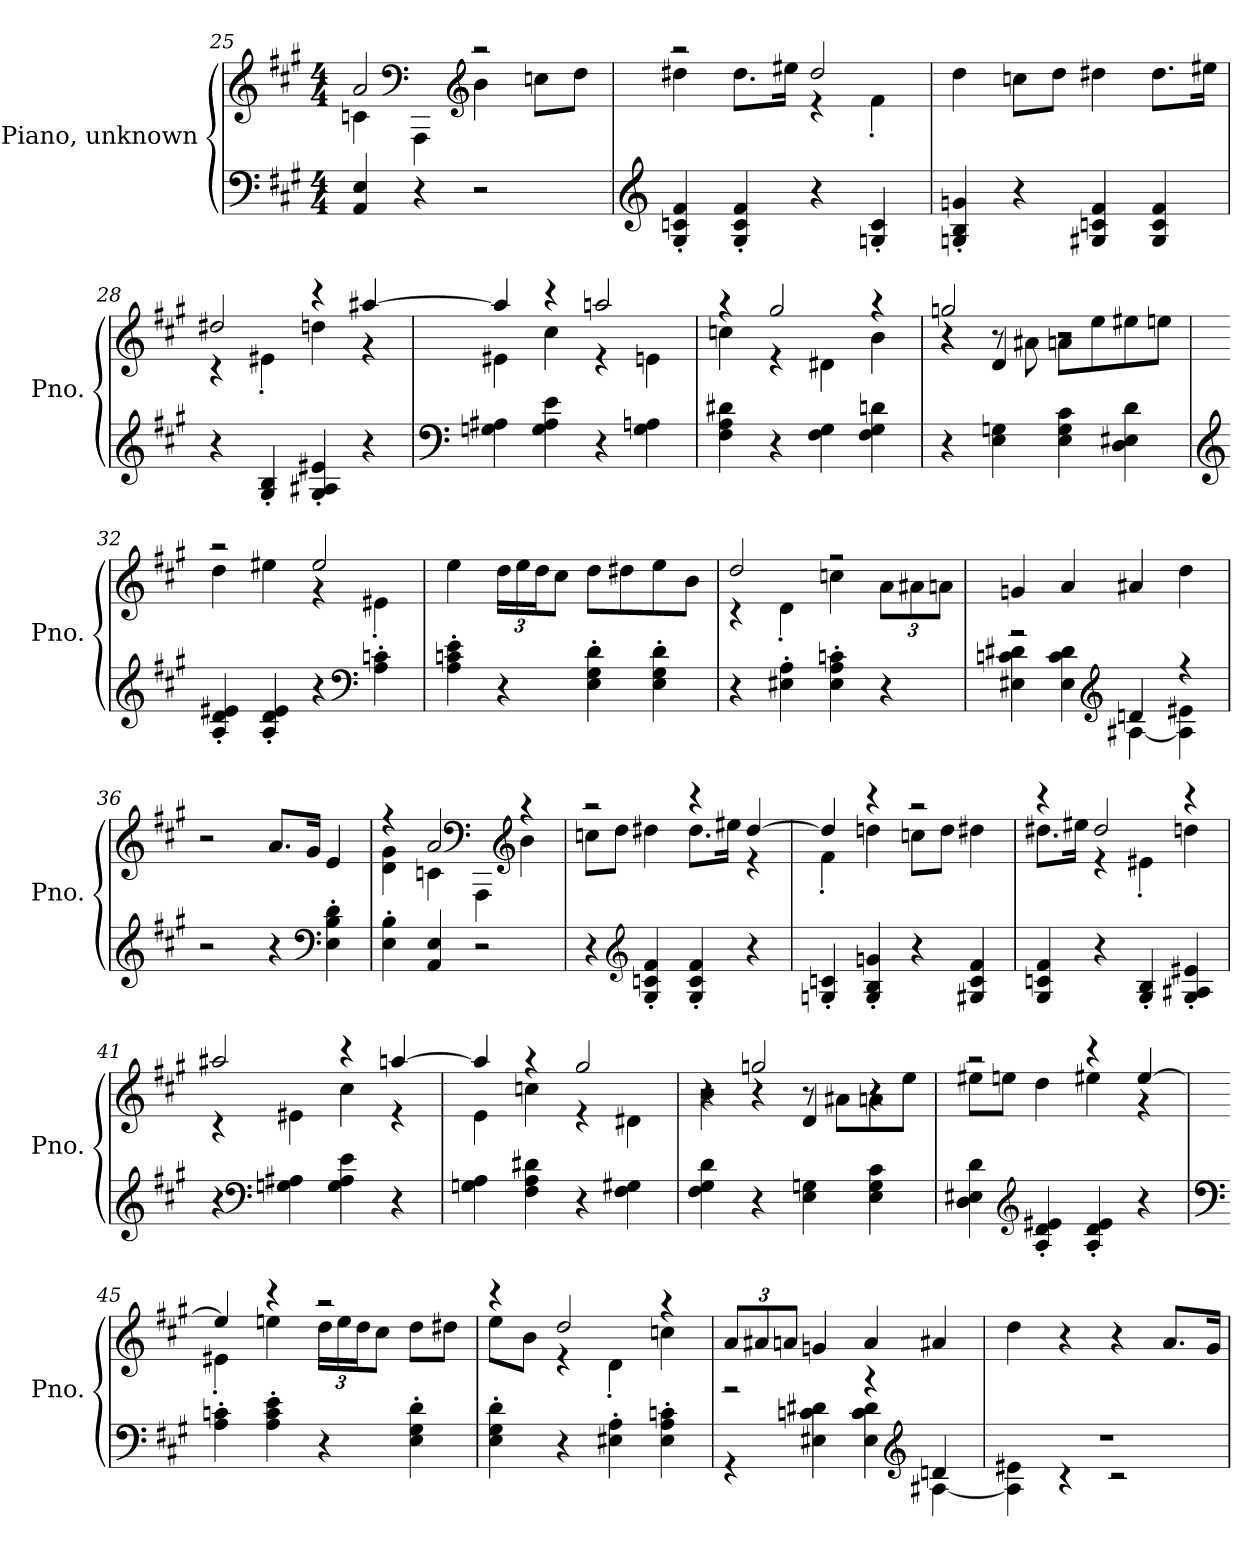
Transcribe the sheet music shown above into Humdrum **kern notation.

**kern	**kern
*part1	*part1
*staff2	*staff1
*I"Piano, unknown	*
*I'Pno.	*
!!LO:PB:g=z
*clefF4	*clefG2
*k[f#c#g#]	*k[f#c#g#]
*M4/4	*M4/4
=25	=25
*	*^
4AA/ 4E/	2a/	4cn\
*	*clefF4	*
4r	.	4AAA\
*	*clefG2	*
2r	2r	4b\
.	.	8ccn\L
.	.	8dd\J
=26	=26	=26
*clefG2	*	*
4G#/' 4cn/' 4f#/'	2r	4dd#X\
4G#/' 4c/' 4f#/'	.	8.dd#\L
.	.	16ee#X\Jk
4r	2dd#/	4r
4Gn/' 4c/'	.	4f#'\
*	*v	*v
=27	=27
4Gn/' 4B/' 4gn/'	4dd\
4r	8ccn\L
.	8dd\J
4G#X/ 4cn/ 4f#/	4dd#X\
4G#/ 4c/ 4f#/	8.dd#\L
.	16ee#X\Jk
=28	=28
*	*^
4r	2dd#X/	4r
4G#/' 4B/'	.	4e#X'\
4G#/' 4A#X/' 4e#X/'	4r	4ddn\
4r	[4aa#X/	4r
!!LO:LB:g=z	!!
=29	=29	=29
*clefF4	*	*
4Gn\ 4A#X\	4aa#/]	4e#X\
4G\ 4A#\ 4e\	4r	4cc#\
4r	2aan/	4r
4G\ 4An\	.	4en\
=30	=30	=30
4F#\ 4A\ 4d#X\	4r	4ccn\
4r	2gg#/	4r
4F#\ 4G#\	.	4d#X\
4F#\ 4G#\ 4dn\	4r	4b\
=31	=31	=31
*	*	*^
4r	2ggn/	4r	4r
4E\ 4Gn\	.	8r	4d/
.	.	8a#X\	.
4E\ 4G\ 4c#\	2r	8an\L	2r
.	.	8ee\	.
4D\ 4E#X\ 4d\	.	8ee#X\	.
.	.	8een\J	.
*	*v	*v	*v
=32	=32
*clefG2	*
*	*^
4A/' 4d/' 4e#X/'	2r	4dd\
4A/' 4d/' 4e#/'	.	4ee#X\
4r	2ee#/	4r
*clefF4	*	*
4A\' 4cn\'	.	4e#X'\
*	*v	*v
!!LO:LB:g=z
=33	=33
4A\' 4cn\' 4e\'	4ee\
*	*Xbrackettup
4r	24dd\LL
.	24ee\
.	24dd\J
.	8cc#\J
4E\' 4G#\' 4d\'	8dd\L
.	8dd#X\
4E\' 4G#\' 4d\'	8ee\
.	8b\J
=34	=34
*	*^
4r	2dd/	4r
4E#X\' 4A\'	.	4d'\
4E#\' 4A\' 4cn\'	2r	4ccn\
4r	.	12a\L
.	.	12a#X\
.	.	12an\J
*	*v	*v
=35	=35
*^	*
2r	4E#X\ 4cn\ 4d#X\	4gn/
.	4E#\ 4c\ 4d#\	4a/
*clefG2	*	*
4dn/	[4A#X\	4a#X/
4r	4A#\] 4e#X\	4dd\
*v	*v	*
=36	=36
2r	2r
4r	8.a/L
.	16g#/Jk
*clefF4	*
4E\' 4B\' 4d\'	4e/
!!LO:LB:g=z
=37	=37
*	*^
4E\' 4B\'	4r	4d\ 4g#\
4AA/ 4E/	2a/	4cn\
*	*clefF4	*
2r	.	4AAA\
*	*clefG2	*
.	4r	4b\
=38	=38	=38
4r	2r	8ccn\L
.	.	8dd\J
*clefG2	*	*
4G#/' 4cn/' 4f#/'	.	4dd#X\
4G#/' 4c/' 4f#/'	4r	8.dd#\L
.	.	16ee#X\Jk
4r	[4dd#/	4r
=39	=39	=39
4Gn/' 4cn/'	4dd#/]	4f#'\
4G/' 4B/' 4gn/'	4r	4ddn\
4r	2r	8ccn\L
.	.	8dd\J
4G#X/ 4c/ 4f#/	.	4dd#X\
=40	=40	=40
4G#/ 4cn/ 4f#/	4r	8.dd#X\L
.	.	16ee#X\Jk
4r	2dd#/	4r
4G#/' 4B/'	.	4e#X'\
4G#/' 4A#X/' 4e#X/'	4r	4ddn\
!!LO:LB:g=z	!!
=41	=41	=41
4r	2aa#X/	4r
*clefF4	*	*
4Gn\ 4A#X\	.	4e#X\
4G\ 4A#\ 4e\	4r	4cc#\
4r	[4aan/	4r
=42	=42	=42
4Gn\ 4A\	4aa/]	4e\
4F#\ 4A\ 4d#X\	4r	4ccn\
4r	2gg#/	4r
4F#\ 4G#X\	.	4d#X\
=43	=43	=43
*	*	*^
4F#\ 4G#\ 4d\	4r	4b\	2r
4r	2ggn/	4r	.
4E\ 4Gn\	.	8r	4d/
.	.	8a#X\L	.
4E\ 4G\ 4c#\	4r	8an\	4r
.	.	8ee\J	.
*	*	*v	*v
=44	=44	=44
4D\ 4E#X\ 4d\	2r	8ee#X\L
.	.	8een\J
*clefG2	*	*
4A/' 4d/' 4e#X/'	.	4dd\
4A/' 4d/' 4e#/'	4r	4ee#X\
4r	[4ee#/	4r
!!LO:LB:g=z	!!
=45	=45	=45
*clefF4	*	*
4A\' 4cn\'	4ee#/]	4e#X'\
4A\' 4c\' 4e\'	4r	4een\
4r	2r	24dd\LL
.	.	24ee\
.	.	24dd\J
.	.	8cc#\J
4E\' 4G#\' 4d\'	.	8dd\L
.	.	8dd#X\J
=46	=46	=46
4E\' 4G#\' 4d\'	4r	8ee\L
.	.	8b\J
4r	2dd/	4r
4E#X\' 4A\'	.	4d'\
4E#\' 4A\' 4cn\'	4r	4ccn\
*	*v	*v
=47	=47
*^	*
2r	4r	12a/L
.	.	12a#X/
.	.	12an/J
.	4E#X\ 4cn\ 4d#X\	4gn/
4r	4E#\ 4c\ 4d#\	4a/
*clefG2	*	*
4dn/	[4A#X\	4a#X/
=48	=48	=48
1r	4A#\] 4e#X\	4dd\
.	4r	4r
.	2r	4r
.	.	8.a/L
.	.	16g#/Jk
*v	*v	*
=	=
*-	*-
